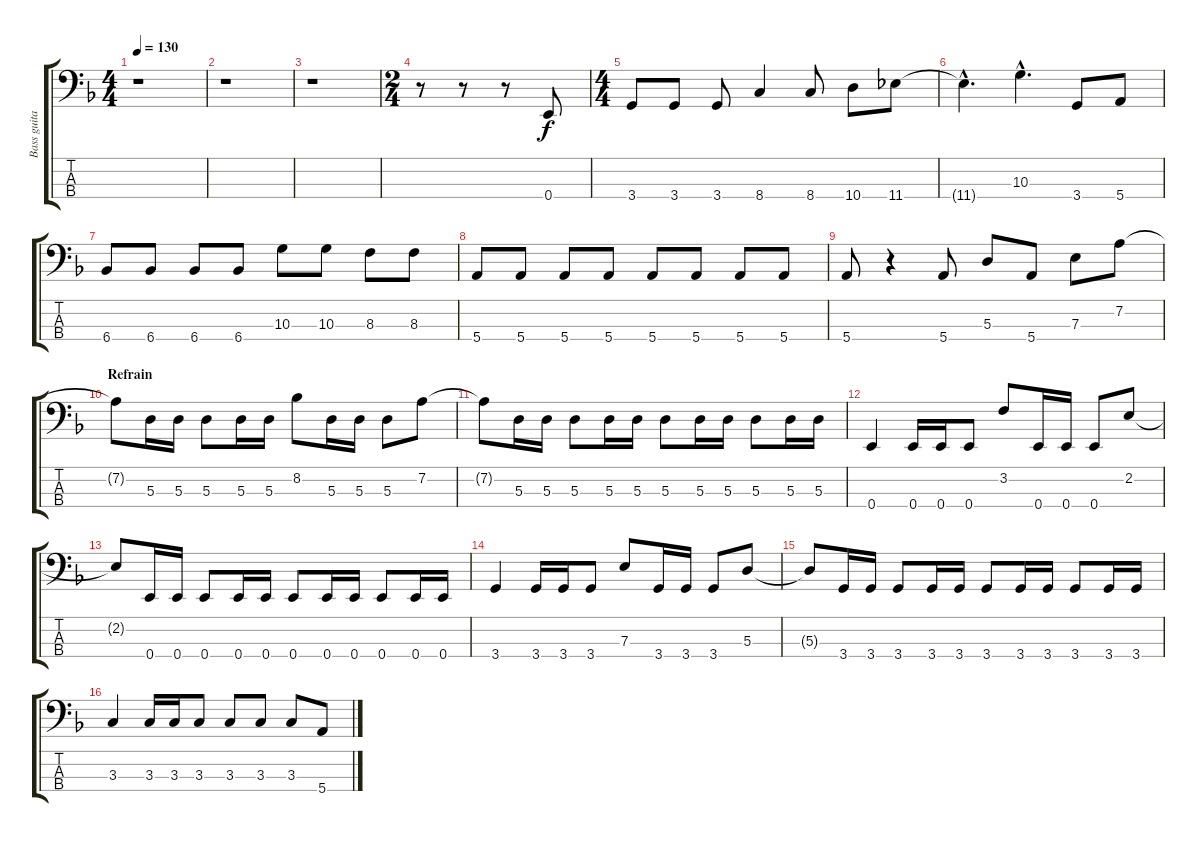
\track ("Bass guitar" "Bass guita") {instrument electricbassfinger}
\staff {score tabs}
\tuning (G2 D2 A1 E1) {hide}
\ts (4 4)
\tempo 130
\clef f4
\ks dminor
r.1{dy f} |
r.1 |
r.1 |
\ts (2 4)
r.8 r.8 r.8 0.4.8 |
\ts (4 4)
3.4.8 3.4.8 3.4.8 8.4.4 8.4.8 10.4.8 11.4.8 |
11.4{hac t}.4{d} 10.3{hac}.4{d} 3.4.8 5.4.8 |
6.4.8 6.4.8 6.4.8 6.4.8 10.3.8 10.3.8 8.3.8 8.3.8 |
5.4.8 5.4.8 5.4.8 5.4.8 5.4.8 5.4.8 5.4.8 5.4.8 |
5.4.8 r.4 5.4.8 5.3.8 5.4.8 7.3.8 7.2.8 |
\section ("" "Refrain")
7.2{t}.8 5.3.16 5.3.16 5.3.8 5.3.16 5.3.16 8.2.8 5.3.16 5.3.16 5.3.8 7.2.8 |
7.2{t}.8 5.3.16 5.3.16 5.3.8 5.3.16 5.3.16 5.3.8 5.3.16 5.3.16 5.3.8 5.3.16 5.3.16 |
0.4.4 0.4.16 0.4.16 0.4.8 3.2.8 0.4.16 0.4.16 0.4.8 2.2.8 |
2.2{t}.8 0.4.16 0.4.16 0.4.8 0.4.16 0.4.16 0.4.8 0.4.16 0.4.16 0.4.8 0.4.16 0.4.16 |
3.4.4 3.4.16 3.4.16 3.4.8 7.3.8 3.4.16 3.4.16 3.4.8 5.3.8 |
5.3{t}.8 3.4.16 3.4.16 3.4.8 3.4.16 3.4.16 3.4.8 3.4.16 3.4.16 3.4.8 3.4.16 3.4.16 |
3.3.4 3.3.16 3.3.16 3.3.8 3.3.8 3.3.8 3.3.8 5.4.8
